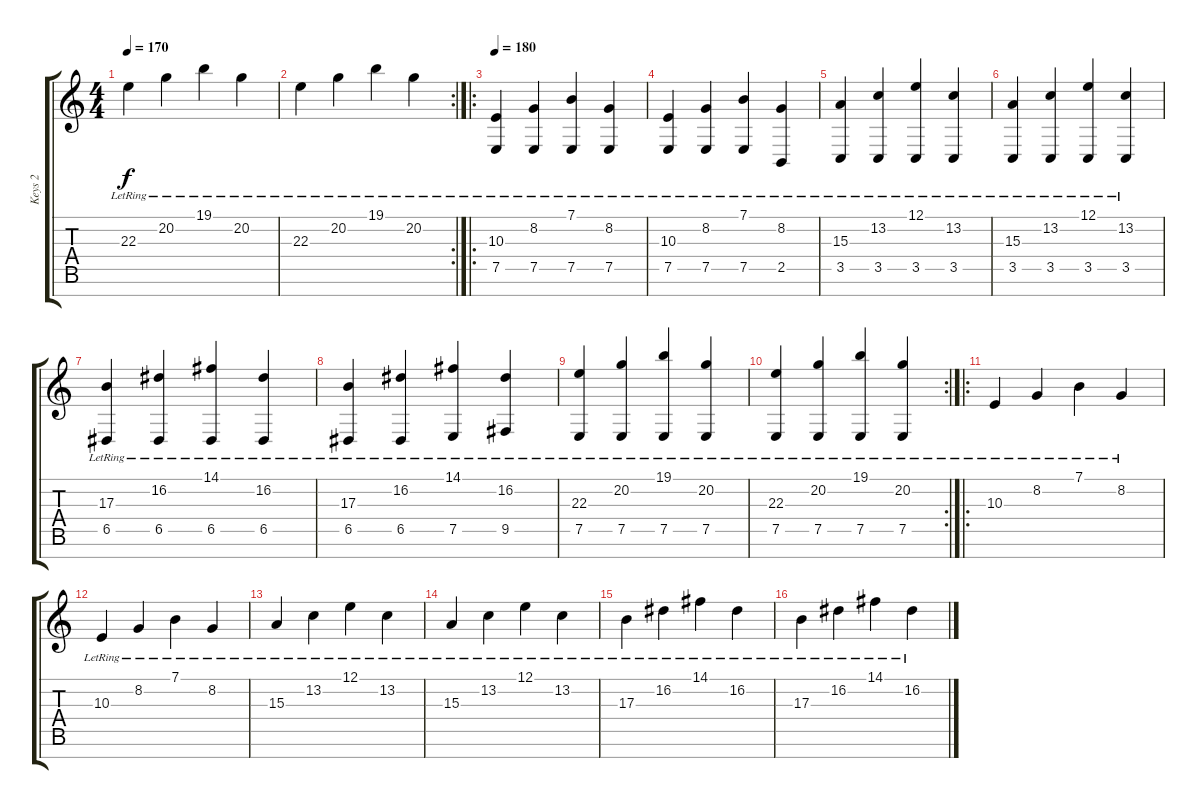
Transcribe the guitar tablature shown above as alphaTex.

\track ("Keys 2" "Keys 2") {instrument orchestralharp}
\staff {score tabs}
\tuning (E4 B3 Gb3 D3 A2 E2 B1) {hide}
\ts (4 4)
\tempo 170
\clef g2
\ks c
22.3{lr}.4{dy f} 20.2{lr}.4 19.1{lr}.4 20.2{lr}.4 |
\rc 2
22.3{lr}.4 20.2{lr}.4 19.1{lr}.4 20.2{lr}.4 |
\ro
\tempo 180
(10.3{lr} 7.5{lr}).4 (8.2{lr} 7.5{lr}).4 (7.1{lr} 7.5{lr}).4 (8.2{lr} 7.5{lr}).4 |
(10.3{lr} 7.5{lr}).4 (8.2{lr} 7.5{lr}).4 (7.1{lr} 7.5{lr}).4 (8.2{lr} 2.5{lr}).4 |
(15.3{lr} 3.5{lr}).4 (13.2{lr} 3.5{lr}).4 (12.1{lr} 3.5{lr}).4 (13.2{lr} 3.5{lr}).4 |
(15.3{lr} 3.5{lr}).4 (13.2{lr} 3.5{lr}).4 (12.1{lr} 3.5{lr}).4 (13.2{lr} 3.5{lr}).4 |
(17.3{lr} 6.5{lr}).4 (16.2{lr} 6.5{lr}).4 (14.1{lr} 6.5{lr}).4 (16.2{lr} 6.5{lr}).4 |
(17.3{lr} 6.5{lr}).4 (16.2{lr} 6.5{lr}).4 (14.1{lr} 7.5{lr}).4 (16.2{lr} 9.5{lr}).4 |
(22.3{lr} 7.5{lr}).4 (20.2{lr} 7.5{lr}).4 (19.1{lr} 7.5{lr}).4 (20.2{lr} 7.5{lr}).4 |
\rc 2
(22.3{lr} 7.5{lr}).4 (20.2{lr} 7.5{lr}).4 (19.1{lr} 7.5{lr}).4 (20.2{lr} 7.5{lr}).4 |
\ro
10.3{lr}.4 8.2{lr}.4 7.1{lr}.4 8.2{lr}.4 |
10.3{lr}.4 8.2{lr}.4 7.1{lr}.4 8.2{lr}.4 |
15.3{lr}.4 13.2{lr}.4 12.1{lr}.4 13.2{lr}.4 |
15.3{lr}.4 13.2{lr}.4 12.1{lr}.4 13.2{lr}.4 |
17.3{lr}.4 16.2{lr}.4 14.1{lr}.4 16.2{lr}.4 |
17.3{lr}.4 16.2{lr}.4 14.1{lr}.4 16.2{lr}.4
